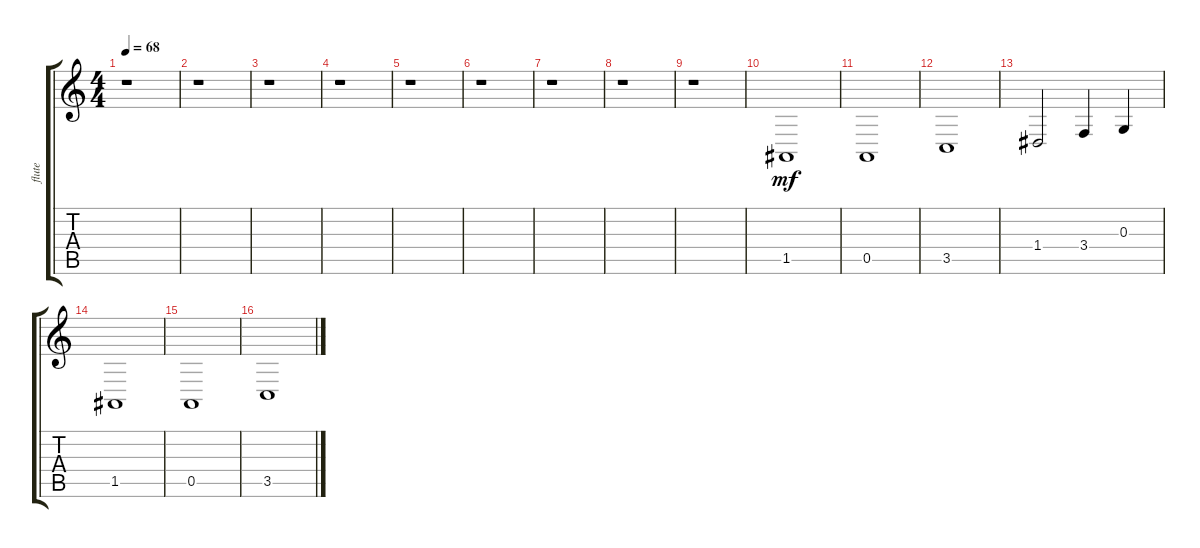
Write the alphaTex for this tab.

\track ("flute" "flute") {instrument flute}
\staff {score tabs}
\tuning (E4 B3 G3 D3 A2 E2) {hide}
\ts (4 4)
\tempo 68
\clef g2
\ks c
r.1{dy mf} |
r.1 |
r.1 |
r.1 |
r.1 |
r.1 |
r.1 |
r.1 |
r.1 |
1.5.1 |
0.5.1 |
3.5.1 |
1.4.2 3.4.4 0.3.4 |
1.5.1 |
0.5.1 |
3.5.1
